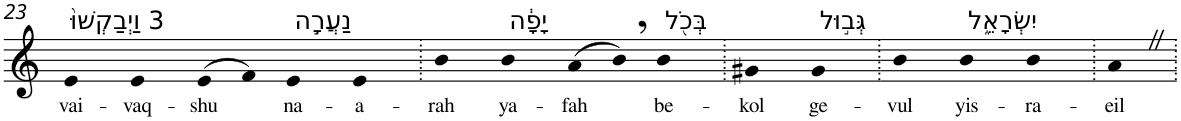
**kern	**text
*part1	*part1
*staff1	*staff1
*I"Piano	*
*I'Pno	*
!!LO:PB:g=z
*clefG2	*
*k[]	*
=23	=23
!LO:TX:a:t=3 וַיְבַקְשׁוּ֙	!
!	!LO:LY:b
4e	vai-
!	!LO:LY:b
4e	-vaq-
!	!LO:LY:b
(>8e	-shu
8f)	.
!LO:TX:a:t=נַעֲרָ֣ה	!
!	!LO:LY:b
4e	na-
!	!LO:LY:b
4e	-a-
=24.	=24.
!	!LO:LY:b
4b	-rah
!LO:TX:a:t=יָפָ֔ה	!
!	!LO:LY:b
4b	ya-
!	!LO:LY:b
(>8a	-fah
8b,)	.
!LO:TX:a:t=בְּכֹ֖ל	!
!	!LO:LY:b
4b	be-
=25.	=25.
!	!LO:LY:b
4g#X	-kol
!LO:TX:a:t=גְּב֣וּל	!
!	!LO:LY:b
4g#	ge-
=26.	=26.
!	!LO:LY:b
4b	-vul
!LO:TX:a:t=יִשְׂרָאֵ֑ל	!
!	!LO:LY:b
4b	yis-
!	!LO:LY:b
4b	-ra-
=27.	=27.
!	!LO:LY:b
4aZ	-eil
=.	=.
*-	*-
